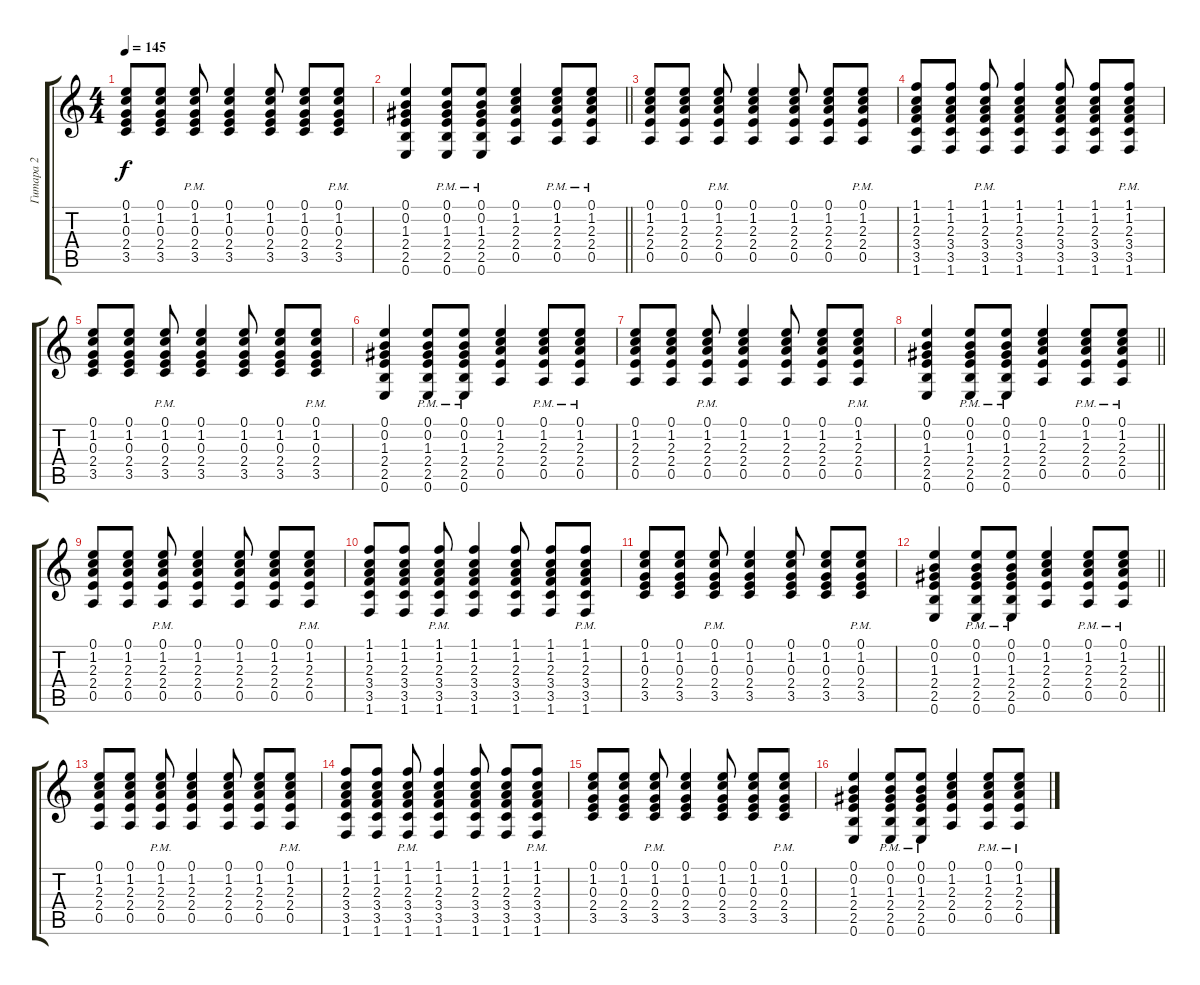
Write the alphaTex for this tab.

\track ("Гитара 2" "Гитара 2") {instrument electricguitarclean}
\staff {score tabs}
\tuning (E4 B3 G3 D3 A2 E2) {hide}
\ts (4 4)
\tempo 145
\clef g2
\ks c
(0.1 1.2 0.3 2.4 3.5).8{dy f} (0.1 1.2 0.3 2.4 3.5).8 (0.1{pm} 1.2{pm} 0.3{pm} 2.4{pm} 3.5{pm}).8 (0.1 1.2 0.3 2.4 3.5).4 (0.1 1.2 0.3 2.4 3.5).8 (0.1 1.2 0.3 2.4 3.5).8 (0.1{pm} 1.2{pm} 0.3{pm} 2.4{pm} 3.5{pm}).8 |
\barLineRight lightlight
(0.1 0.2 1.3 2.4 2.5 0.6).4 (0.1{pm} 0.2{pm} 1.3{pm} 2.4{pm} 2.5{pm} 0.6{pm}).8 (0.1{pm} 0.2{pm} 1.3{pm} 2.4{pm} 2.5{pm} 0.6{pm}).8 (0.1 1.2 2.3 2.4 0.5).4 (0.1{pm} 1.2{pm} 2.3{pm} 2.4{pm} 0.5{pm}).8 (0.1{pm} 1.2{pm} 2.3{pm} 2.4{pm} 0.5{pm}).8 |
(0.1 1.2 2.3 2.4 0.5).8 (0.1 1.2 2.3 2.4 0.5).8 (0.1{pm} 1.2{pm} 2.3{pm} 2.4{pm} 0.5{pm}).8 (0.1 1.2 2.3 2.4 0.5).4 (0.1 1.2 2.3 2.4 0.5).8 (0.1 1.2 2.3 2.4 0.5).8 (0.1{pm} 1.2{pm} 2.3{pm} 2.4{pm} 0.5{pm}).8 |
(1.1 1.2 2.3 3.4 3.5 1.6).8 (1.1 1.2 2.3 3.4 3.5 1.6).8 (1.1{pm} 1.2{pm} 2.3{pm} 3.4{pm} 3.5{pm} 1.6{pm}).8 (1.1 1.2 2.3 3.4 3.5 1.6).4 (1.1 1.2 2.3 3.4 3.5 1.6).8 (1.1 1.2 2.3 3.4 3.5 1.6).8 (1.1{pm} 1.2{pm} 2.3{pm} 3.4{pm} 3.5{pm} 1.6{pm}).8 |
(0.1 1.2 0.3 2.4 3.5).8 (0.1 1.2 0.3 2.4 3.5).8 (0.1{pm} 1.2{pm} 0.3{pm} 2.4{pm} 3.5{pm}).8 (0.1 1.2 0.3 2.4 3.5).4 (0.1 1.2 0.3 2.4 3.5).8 (0.1 1.2 0.3 2.4 3.5).8 (0.1{pm} 1.2{pm} 0.3{pm} 2.4{pm} 3.5{pm}).8 |
(0.1 0.2 1.3 2.4 2.5 0.6).4 (0.1{pm} 0.2{pm} 1.3{pm} 2.4{pm} 2.5{pm} 0.6{pm}).8 (0.1{pm} 0.2{pm} 1.3{pm} 2.4{pm} 2.5{pm} 0.6{pm}).8 (0.1 1.2 2.3 2.4 0.5).4 (0.1{pm} 1.2{pm} 2.3{pm} 2.4{pm} 0.5{pm}).8 (0.1{pm} 1.2{pm} 2.3{pm} 2.4{pm} 0.5{pm}).8 |
(0.1 1.2 2.3 2.4 0.5).8 (0.1 1.2 2.3 2.4 0.5).8 (0.1{pm} 1.2{pm} 2.3{pm} 2.4{pm} 0.5{pm}).8 (0.1 1.2 2.3 2.4 0.5).4 (0.1 1.2 2.3 2.4 0.5).8 (0.1 1.2 2.3 2.4 0.5).8 (0.1{pm} 1.2{pm} 2.3{pm} 2.4{pm} 0.5{pm}).8 |
\barLineRight lightlight
(0.1 0.2 1.3 2.4 2.5 0.6).4 (0.1{pm} 0.2{pm} 1.3{pm} 2.4{pm} 2.5{pm} 0.6{pm}).8 (0.1{pm} 0.2{pm} 1.3{pm} 2.4{pm} 2.5{pm} 0.6{pm}).8 (0.1 1.2 2.3 2.4 0.5).4 (0.1{pm} 1.2{pm} 2.3{pm} 2.4{pm} 0.5{pm}).8 (0.1{pm} 1.2{pm} 2.3{pm} 2.4{pm} 0.5{pm}).8 |
(0.1 1.2 2.3 2.4 0.5).8 (0.1 1.2 2.3 2.4 0.5).8 (0.1{pm} 1.2{pm} 2.3{pm} 2.4{pm} 0.5{pm}).8 (0.1 1.2 2.3 2.4 0.5).4 (0.1 1.2 2.3 2.4 0.5).8 (0.1 1.2 2.3 2.4 0.5).8 (0.1{pm} 1.2{pm} 2.3{pm} 2.4{pm} 0.5{pm}).8 |
(1.1 1.2 2.3 3.4 3.5 1.6).8 (1.1 1.2 2.3 3.4 3.5 1.6).8 (1.1{pm} 1.2{pm} 2.3{pm} 3.4{pm} 3.5{pm} 1.6{pm}).8 (1.1 1.2 2.3 3.4 3.5 1.6).4 (1.1 1.2 2.3 3.4 3.5 1.6).8 (1.1 1.2 2.3 3.4 3.5 1.6).8 (1.1{pm} 1.2{pm} 2.3{pm} 3.4{pm} 3.5{pm} 1.6{pm}).8 |
(0.1 1.2 0.3 2.4 3.5).8 (0.1 1.2 0.3 2.4 3.5).8 (0.1{pm} 1.2{pm} 0.3{pm} 2.4{pm} 3.5{pm}).8 (0.1 1.2 0.3 2.4 3.5).4 (0.1 1.2 0.3 2.4 3.5).8 (0.1 1.2 0.3 2.4 3.5).8 (0.1{pm} 1.2{pm} 0.3{pm} 2.4{pm} 3.5{pm}).8 |
\barLineRight lightlight
(0.1 0.2 1.3 2.4 2.5 0.6).4 (0.1{pm} 0.2{pm} 1.3{pm} 2.4{pm} 2.5{pm} 0.6{pm}).8 (0.1{pm} 0.2{pm} 1.3{pm} 2.4{pm} 2.5{pm} 0.6{pm}).8 (0.1 1.2 2.3 2.4 0.5).4 (0.1{pm} 1.2{pm} 2.3{pm} 2.4{pm} 0.5{pm}).8 (0.1{pm} 1.2{pm} 2.3{pm} 2.4{pm} 0.5{pm}).8 |
(0.1 1.2 2.3 2.4 0.5).8 (0.1 1.2 2.3 2.4 0.5).8 (0.1{pm} 1.2{pm} 2.3{pm} 2.4{pm} 0.5{pm}).8 (0.1 1.2 2.3 2.4 0.5).4 (0.1 1.2 2.3 2.4 0.5).8 (0.1 1.2 2.3 2.4 0.5).8 (0.1{pm} 1.2{pm} 2.3{pm} 2.4{pm} 0.5{pm}).8 |
(1.1 1.2 2.3 3.4 3.5 1.6).8 (1.1 1.2 2.3 3.4 3.5 1.6).8 (1.1{pm} 1.2{pm} 2.3{pm} 3.4{pm} 3.5{pm} 1.6{pm}).8 (1.1 1.2 2.3 3.4 3.5 1.6).4 (1.1 1.2 2.3 3.4 3.5 1.6).8 (1.1 1.2 2.3 3.4 3.5 1.6).8 (1.1{pm} 1.2{pm} 2.3{pm} 3.4{pm} 3.5{pm} 1.6{pm}).8 |
(0.1 1.2 0.3 2.4 3.5).8 (0.1 1.2 0.3 2.4 3.5).8 (0.1{pm} 1.2{pm} 0.3{pm} 2.4{pm} 3.5{pm}).8 (0.1 1.2 0.3 2.4 3.5).4 (0.1 1.2 0.3 2.4 3.5).8 (0.1 1.2 0.3 2.4 3.5).8 (0.1{pm} 1.2{pm} 0.3{pm} 2.4{pm} 3.5{pm}).8 |
(0.1 0.2 1.3 2.4 2.5 0.6).4 (0.1{pm} 0.2{pm} 1.3{pm} 2.4{pm} 2.5{pm} 0.6{pm}).8 (0.1{pm} 0.2{pm} 1.3{pm} 2.4{pm} 2.5{pm} 0.6{pm}).8 (0.1 1.2 2.3 2.4 0.5).4 (0.1{pm} 1.2{pm} 2.3{pm} 2.4{pm} 0.5{pm}).8 (0.1{pm} 1.2{pm} 2.3{pm} 2.4{pm} 0.5{pm}).8
